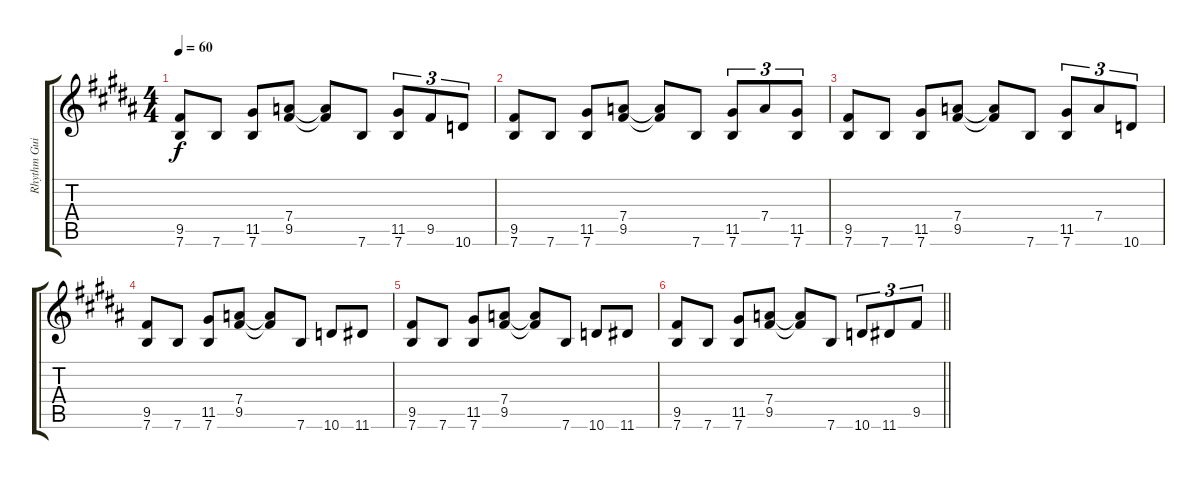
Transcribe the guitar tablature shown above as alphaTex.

\track ("Rhythm Guitar" "Rhythm Gui") {instrument overdrivenguitar}
\staff {score tabs}
\tuning (E4 B3 G3 D3 A2 E2) {hide}
\ts (4 4)
\tempo 60
\clef g2
\ks b
(9.5 7.6).8{dy f} 7.6.8 (11.5 7.6).8 (7.4 9.5).8 (7.4{t} 9.5{t}).8 7.6.8 (11.5 7.6).8{tu (3 2)} 9.5.8{tu (3 2)} 10.6.8{tu (3 2)} |
(9.5 7.6).8 7.6.8 (11.5 7.6).8 (7.4 9.5).8 (7.4{t} 9.5{t}).8 7.6.8 (11.5 7.6).8{tu (3 2)} 7.4.8{tu (3 2)} (11.5 7.6).8{tu (3 2)} |
(9.5 7.6).8 7.6.8 (11.5 7.6).8 (7.4 9.5).8 (7.4{t} 9.5{t}).8 7.6.8 (11.5 7.6).8{tu (3 2)} 7.4.8{tu (3 2)} 10.6.8{tu (3 2)} |
(9.5 7.6).8 7.6.8 (11.5 7.6).8 (7.4 9.5).8 (7.4{t} 9.5{t}).8 7.6.8 10.6.8 11.6.8 |
(9.5 7.6).8 7.6.8 (11.5 7.6).8 (7.4 9.5).8 (7.4{t} 9.5{t}).8 7.6.8 10.6.8 11.6.8 |
\barLineRight lightlight
(9.5 7.6).8 7.6.8 (11.5 7.6).8 (7.4 9.5).8 (7.4{t} 9.5{t}).8 7.6.8 10.6.8{tu (3 2)} 11.6.8{tu (3 2)} 9.5.8{tu (3 2)}
